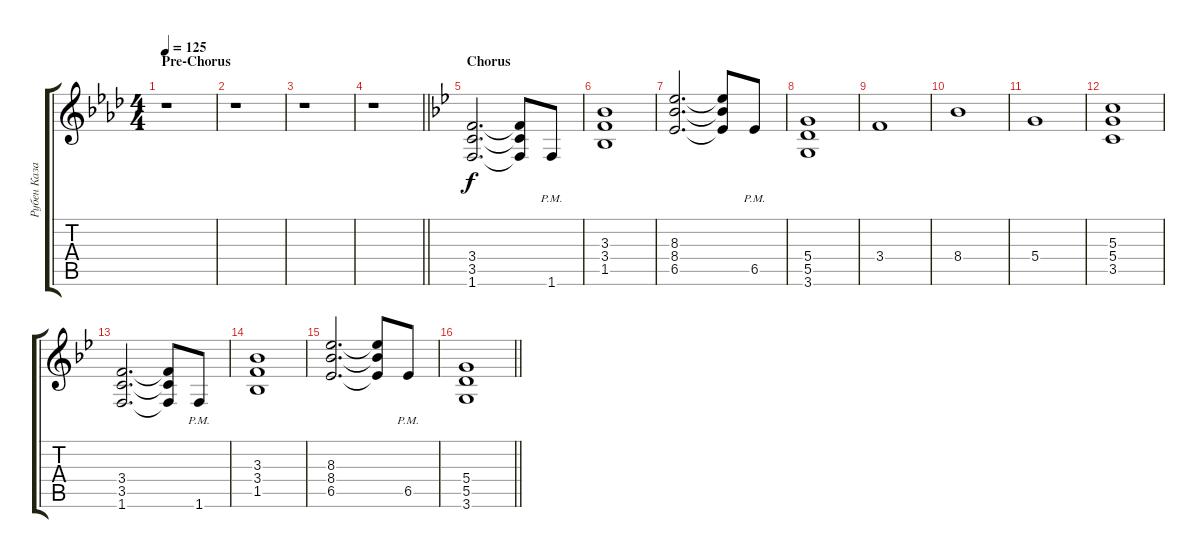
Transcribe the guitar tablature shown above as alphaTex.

\track ("Рубен Казарьян" "Рубен Каза") {instrument distortionguitar}
\staff {score tabs}
\tuning (E4 B3 G3 D3 A2 E2) {hide}
\ts (4 4)
\section ("" "Pre-Chorus")
\tempo 125
\clef g2
\ks ab
r.1{dy f} |
r.1 |
r.1 |
\barLineRight lightlight
r.1 |
\section ("" "Chorus")
\ks bb
(3.4 3.5 1.6).2{d} (3.4{t} 3.5{t} 1.6{t}).8 1.6{pm}.8 |
(3.3 3.4 1.5).1 |
(8.3 8.4 6.5).2{d} (8.3{t} 8.4{t} 6.5{t}).8 6.5{pm}.8 |
(5.4 5.5 3.6).1 |
3.4.1 |
8.4.1 |
5.4.1 |
(5.3 5.4 3.5).1 |
(3.4 3.5 1.6).2{d} (3.4{t} 3.5{t} 1.6{t}).8 1.6{pm}.8 |
(3.3 3.4 1.5).1 |
(8.3 8.4 6.5).2{d} (8.3{t} 8.4{t} 6.5{t}).8 6.5{pm}.8 |
\barLineRight lightlight
(5.4 5.5 3.6).1
